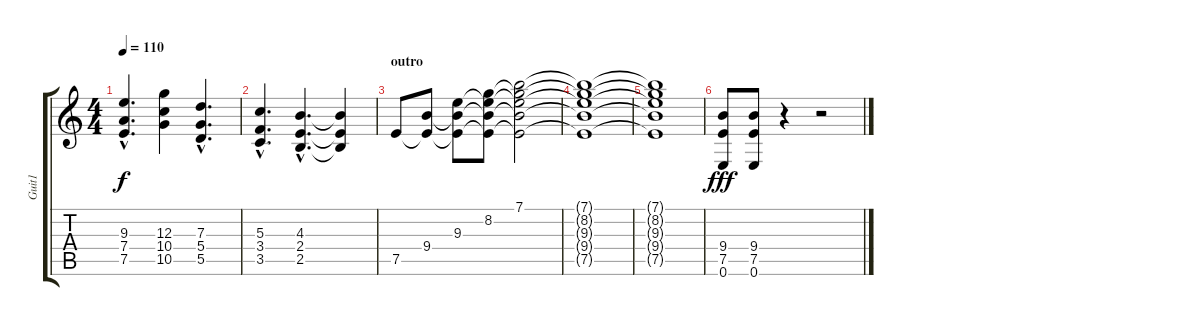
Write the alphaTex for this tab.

\track ("Guit1" "Guit1") {instrument acousticguitarnylon}
\staff {score tabs}
\tuning (E4 B3 G3 D3 A2 E2) {hide}
\ts (4 4)
\tempo 110
\clef g2
\ks c
(9.3{hac} 7.4{hac} 7.5{hac}).4{d dy f} (12.3 10.4 10.5).4 (7.3{hac} 5.4{hac} 5.5{hac}).4{d} |
(5.3{hac} 3.4{hac} 3.5{hac}).4{d} (4.3{hac} 2.4{hac} 2.5{hac}).4{d} (4.3{t} 2.4{t} 2.5{t}).4 |
\section ("" "outro")
7.5.8 (9.4 7.5{t}).8 (9.3 9.4{t} 7.5{t}).8 (8.2 9.3{t} 9.4{t} 7.5{t}).8 (7.1 8.2{t} 9.3{t} 9.4{t} 7.5{t}).2 |
(7.1{t} 8.2{t} 9.3{t} 9.4{t} 7.5{t}).1 |
(7.1{t} 8.2{t} 9.3{t} 9.4{t} 7.5{t}).1 |
(9.4 7.5 0.6).8{dy fff} (9.4 7.5 0.6).8 r.4 r.2
